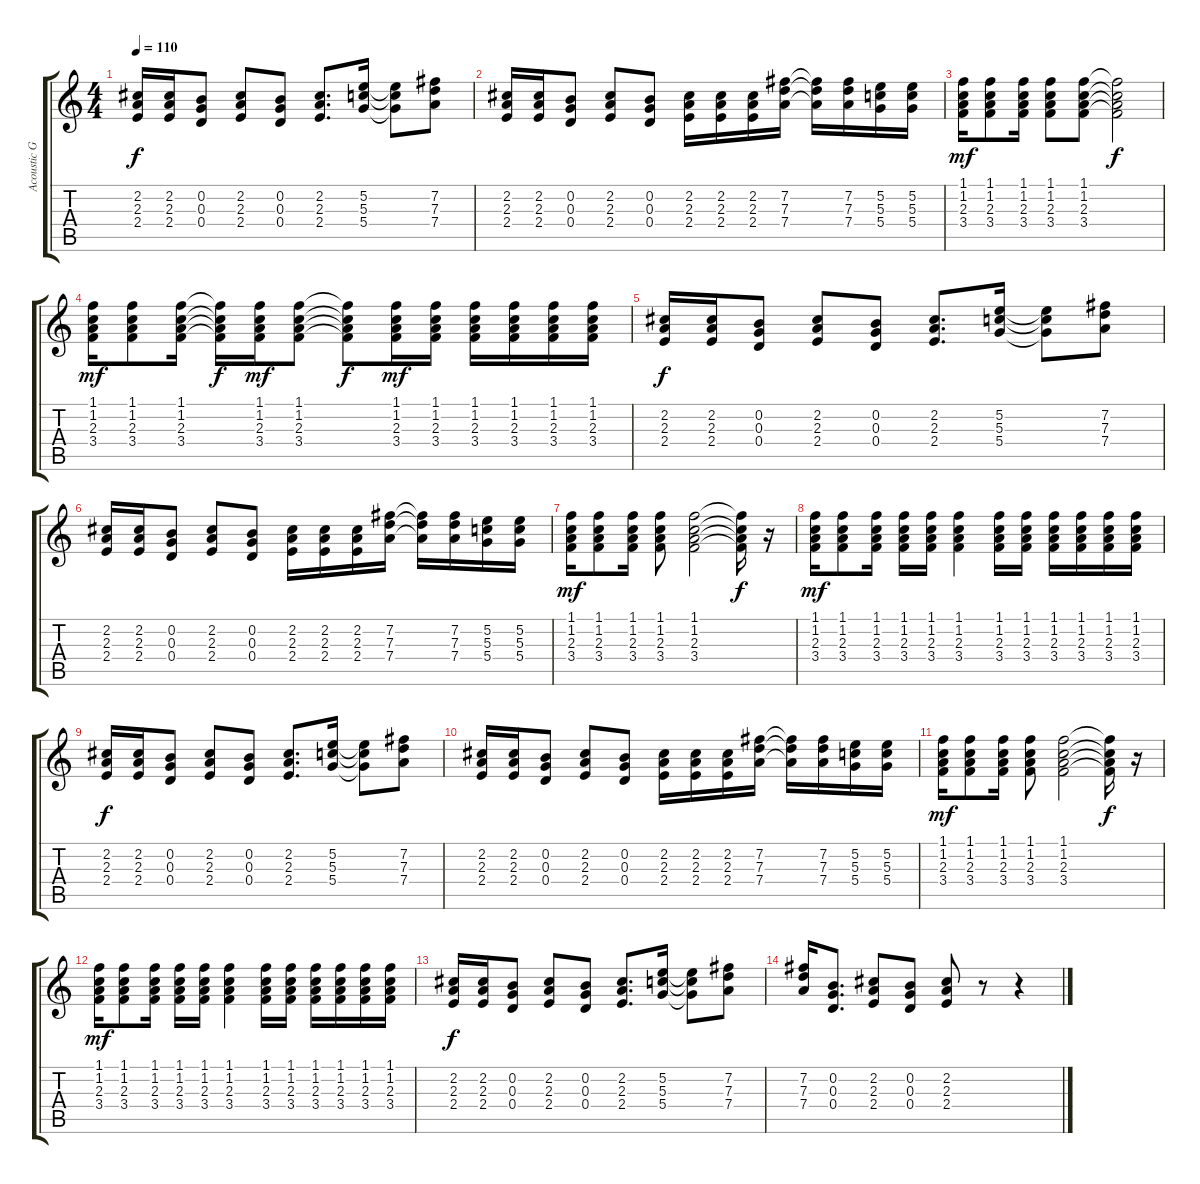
\track ("Acoustic Guitar 2" "Acoustic G") {instrument acousticguitarnylon}
\staff {score tabs}
\tuning (E4 B3 G3 D3 A2 E2) {hide}
\ts (4 4)
\tempo 110
\clef g2
\ks c
(2.2 2.3 2.4).16{dy f} (2.2 2.3 2.4).16 (0.2 0.3 0.4).8 (2.2 2.3 2.4).8 (0.2 0.3 0.4).8 (2.2 2.3 2.4).8{d} (5.2 5.3 5.4).16 (5.2{t} 5.3{t} 5.4{t}).8 (7.2 7.3 7.4).8 |
(2.2 2.3 2.4).16 (2.2 2.3 2.4).16 (0.2 0.3 0.4).8 (2.2 2.3 2.4).8 (0.2 0.3 0.4).8 (2.2 2.3 2.4).16 (2.2 2.3 2.4).16 (2.2 2.3 2.4).16 (7.2 7.3 7.4).16 (7.2{t} 7.3{t} 7.4{t}).16 (7.2 7.3 7.4).16 (5.2 5.3 5.4).16 (5.2 5.3 5.4).16 |
(1.1 1.2 2.3 3.4).16{dy mf} (1.1 1.2 2.3 3.4).8 (1.1 1.2 2.3 3.4).16 (1.1 1.2 2.3 3.4).8 (1.1 1.2 2.3 3.4).8 (1.1{t} 1.2{t} 2.3{t} 3.4{t}).2{dy f} |
(1.1 1.2 2.3 3.4).16{dy mf} (1.1 1.2 2.3 3.4).8 (1.1 1.2 2.3 3.4).16 (1.1{t} 1.2{t} 2.3{t} 3.4{t}).16{dy f} (1.1 1.2 2.3 3.4).16{dy mf} (1.1 1.2 2.3 3.4).8 (1.1{t} 1.2{t} 2.3{t} 3.4{t}).8{dy f} (1.1 1.2 2.3 3.4).16{dy mf} (1.1 1.2 2.3 3.4).16 (1.1 1.2 2.3 3.4).16 (1.1 1.2 2.3 3.4).16 (1.1 1.2 2.3 3.4).16 (1.1 1.2 2.3 3.4).16 |
(2.2 2.3 2.4).16{dy f} (2.2 2.3 2.4).16 (0.2 0.3 0.4).8 (2.2 2.3 2.4).8 (0.2 0.3 0.4).8 (2.2 2.3 2.4).8{d} (5.2 5.3 5.4).16 (5.2{t} 5.3{t} 5.4{t}).8 (7.2 7.3 7.4).8 |
(2.2 2.3 2.4).16 (2.2 2.3 2.4).16 (0.2 0.3 0.4).8 (2.2 2.3 2.4).8 (0.2 0.3 0.4).8 (2.2 2.3 2.4).16 (2.2 2.3 2.4).16 (2.2 2.3 2.4).16 (7.2 7.3 7.4).16 (7.2{t} 7.3{t} 7.4{t}).16 (7.2 7.3 7.4).16 (5.2 5.3 5.4).16 (5.2 5.3 5.4).16 |
(1.1 1.2 2.3 3.4).16{dy mf} (1.1 1.2 2.3 3.4).8 (1.1 1.2 2.3 3.4).16 (1.1 1.2 2.3 3.4).8 (1.1 1.2 2.3 3.4).2 (1.1{t} 1.2{t} 2.3{t} 3.4{t}).16{dy f} r.16 |
(1.1 1.2 2.3 3.4).16{dy mf} (1.1 1.2 2.3 3.4).8 (1.1 1.2 2.3 3.4).16 (1.1 1.2 2.3 3.4).16 (1.1 1.2 2.3 3.4).16 (1.1 1.2 2.3 3.4).4 (1.1 1.2 2.3 3.4).16 (1.1 1.2 2.3 3.4).16 (1.1 1.2 2.3 3.4).16 (1.1 1.2 2.3 3.4).16 (1.1 1.2 2.3 3.4).16 (1.1 1.2 2.3 3.4).16 |
(2.2 2.3 2.4).16{dy f} (2.2 2.3 2.4).16 (0.2 0.3 0.4).8 (2.2 2.3 2.4).8 (0.2 0.3 0.4).8 (2.2 2.3 2.4).8{d} (5.2 5.3 5.4).16 (5.2{t} 5.3{t} 5.4{t}).8 (7.2 7.3 7.4).8 |
(2.2 2.3 2.4).16 (2.2 2.3 2.4).16 (0.2 0.3 0.4).8 (2.2 2.3 2.4).8 (0.2 0.3 0.4).8 (2.2 2.3 2.4).16 (2.2 2.3 2.4).16 (2.2 2.3 2.4).16 (7.2 7.3 7.4).16 (7.2{t} 7.3{t} 7.4{t}).16 (7.2 7.3 7.4).16 (5.2 5.3 5.4).16 (5.2 5.3 5.4).16 |
(1.1 1.2 2.3 3.4).16{dy mf} (1.1 1.2 2.3 3.4).8 (1.1 1.2 2.3 3.4).16 (1.1 1.2 2.3 3.4).8 (1.1 1.2 2.3 3.4).2 (1.1{t} 1.2{t} 2.3{t} 3.4{t}).16{dy f} r.16 |
(1.1 1.2 2.3 3.4).16{dy mf} (1.1 1.2 2.3 3.4).8 (1.1 1.2 2.3 3.4).16 (1.1 1.2 2.3 3.4).16 (1.1 1.2 2.3 3.4).16 (1.1 1.2 2.3 3.4).4 (1.1 1.2 2.3 3.4).16 (1.1 1.2 2.3 3.4).16 (1.1 1.2 2.3 3.4).16 (1.1 1.2 2.3 3.4).16 (1.1 1.2 2.3 3.4).16 (1.1 1.2 2.3 3.4).16 |
(2.2 2.3 2.4).16{dy f} (2.2 2.3 2.4).16 (0.2 0.3 0.4).8 (2.2 2.3 2.4).8 (0.2 0.3 0.4).8 (2.2 2.3 2.4).8{d} (5.2 5.3 5.4).16 (5.2{t} 5.3{t} 5.4{t}).8 (7.2 7.3 7.4).8 |
(7.2 7.3 7.4).16 (0.2 0.3 0.4).8{d} (2.2 2.3 2.4).8 (0.2 0.3 0.4).8 (2.2 2.3 2.4).8 r.8 r.4
